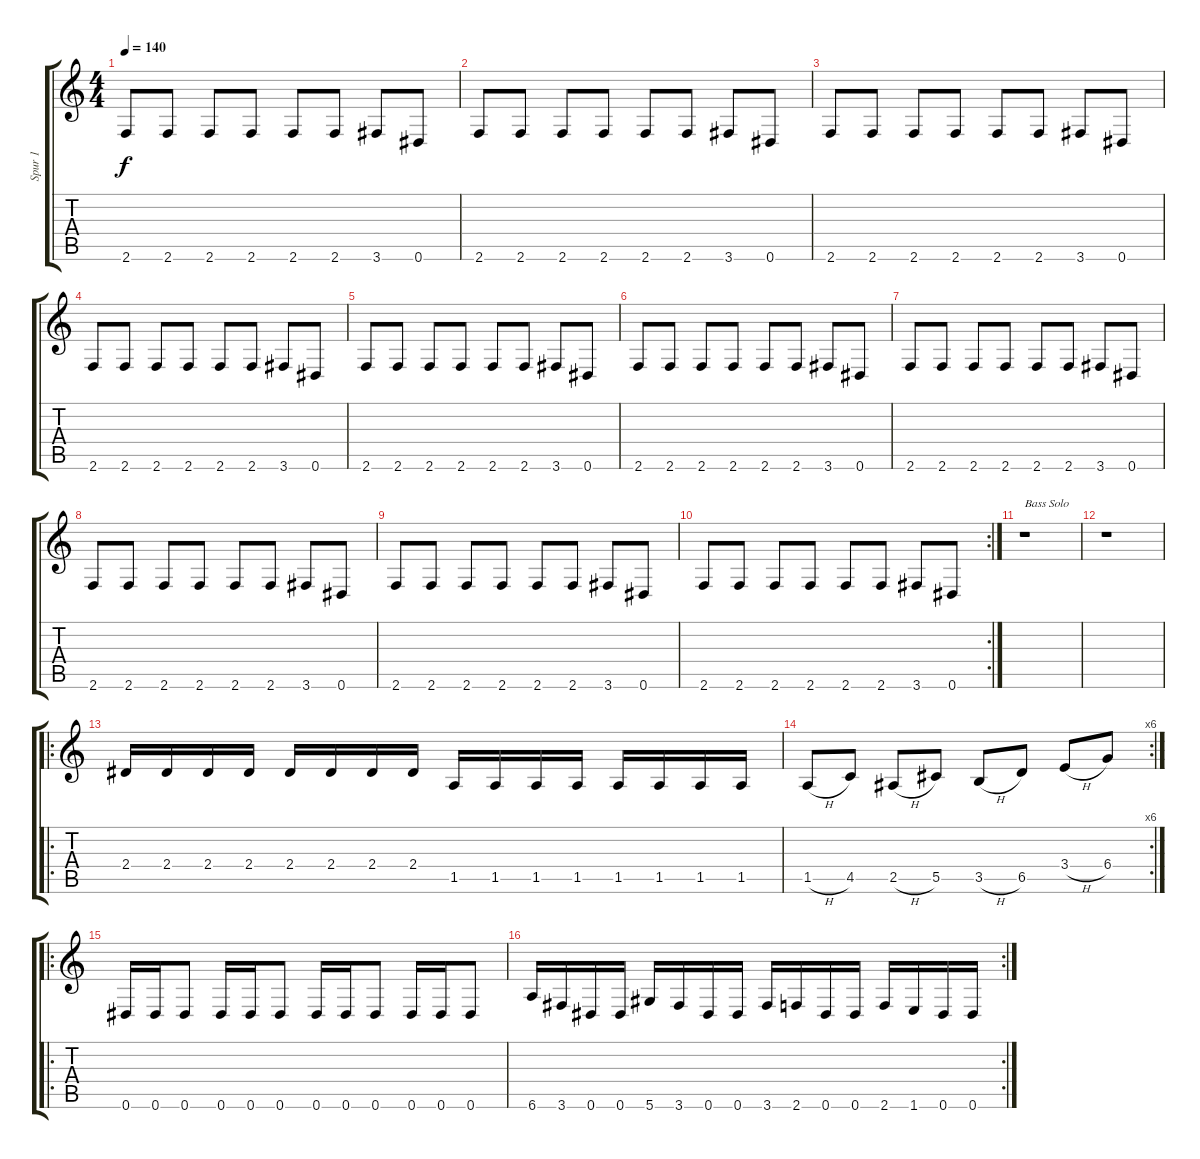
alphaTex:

\track ("Spur 1" "Spur 1") {instrument distortionguitar}
\staff {score tabs}
\tuning (Eb4 Bb3 Gb3 Db3 Ab2 Eb2) {hide}
\ts (4 4)
\tempo 140
\clef g2
\ks c
2.6.8{dy f} 2.6.8 2.6.8 2.6.8 2.6.8 2.6.8 3.6.8 0.6.8 |
2.6.8 2.6.8 2.6.8 2.6.8 2.6.8 2.6.8 3.6.8 0.6.8 |
2.6.8 2.6.8 2.6.8 2.6.8 2.6.8 2.6.8 3.6.8 0.6.8 |
2.6.8 2.6.8 2.6.8 2.6.8 2.6.8 2.6.8 3.6.8 0.6.8 |
2.6.8 2.6.8 2.6.8 2.6.8 2.6.8 2.6.8 3.6.8 0.6.8 |
2.6.8 2.6.8 2.6.8 2.6.8 2.6.8 2.6.8 3.6.8 0.6.8 |
2.6.8 2.6.8 2.6.8 2.6.8 2.6.8 2.6.8 3.6.8 0.6.8 |
2.6.8 2.6.8 2.6.8 2.6.8 2.6.8 2.6.8 3.6.8 0.6.8 |
2.6.8 2.6.8 2.6.8 2.6.8 2.6.8 2.6.8 3.6.8 0.6.8 |
\rc 2
2.6.8 2.6.8 2.6.8 2.6.8 2.6.8 2.6.8 3.6.8 0.6.8 |
r.1{txt "Bass Solo"} |
r.1 |
\ro
2.4.16 2.4.16 2.4.16 2.4.16 2.4.16 2.4.16 2.4.16 2.4.16 1.5.16 1.5.16 1.5.16 1.5.16 1.5.16 1.5.16 1.5.16 1.5.16 |
\rc 6
1.5{h}.8 4.5.8 2.5{h}.8 5.5.8 3.5{h}.8 6.5.8 3.4{h}.8 6.4.8 |
\ro
0.6.16 0.6.16 0.6.8 0.6.16 0.6.16 0.6.8 0.6.16 0.6.16 0.6.8 0.6.16 0.6.16 0.6.8 |
\rc 2
6.6.16 3.6.16 0.6.16 0.6.16 5.6.16 3.6.16 0.6.16 0.6.16 3.6.16 2.6.16 0.6.16 0.6.16 2.6.16 1.6.16 0.6.16 0.6.16
